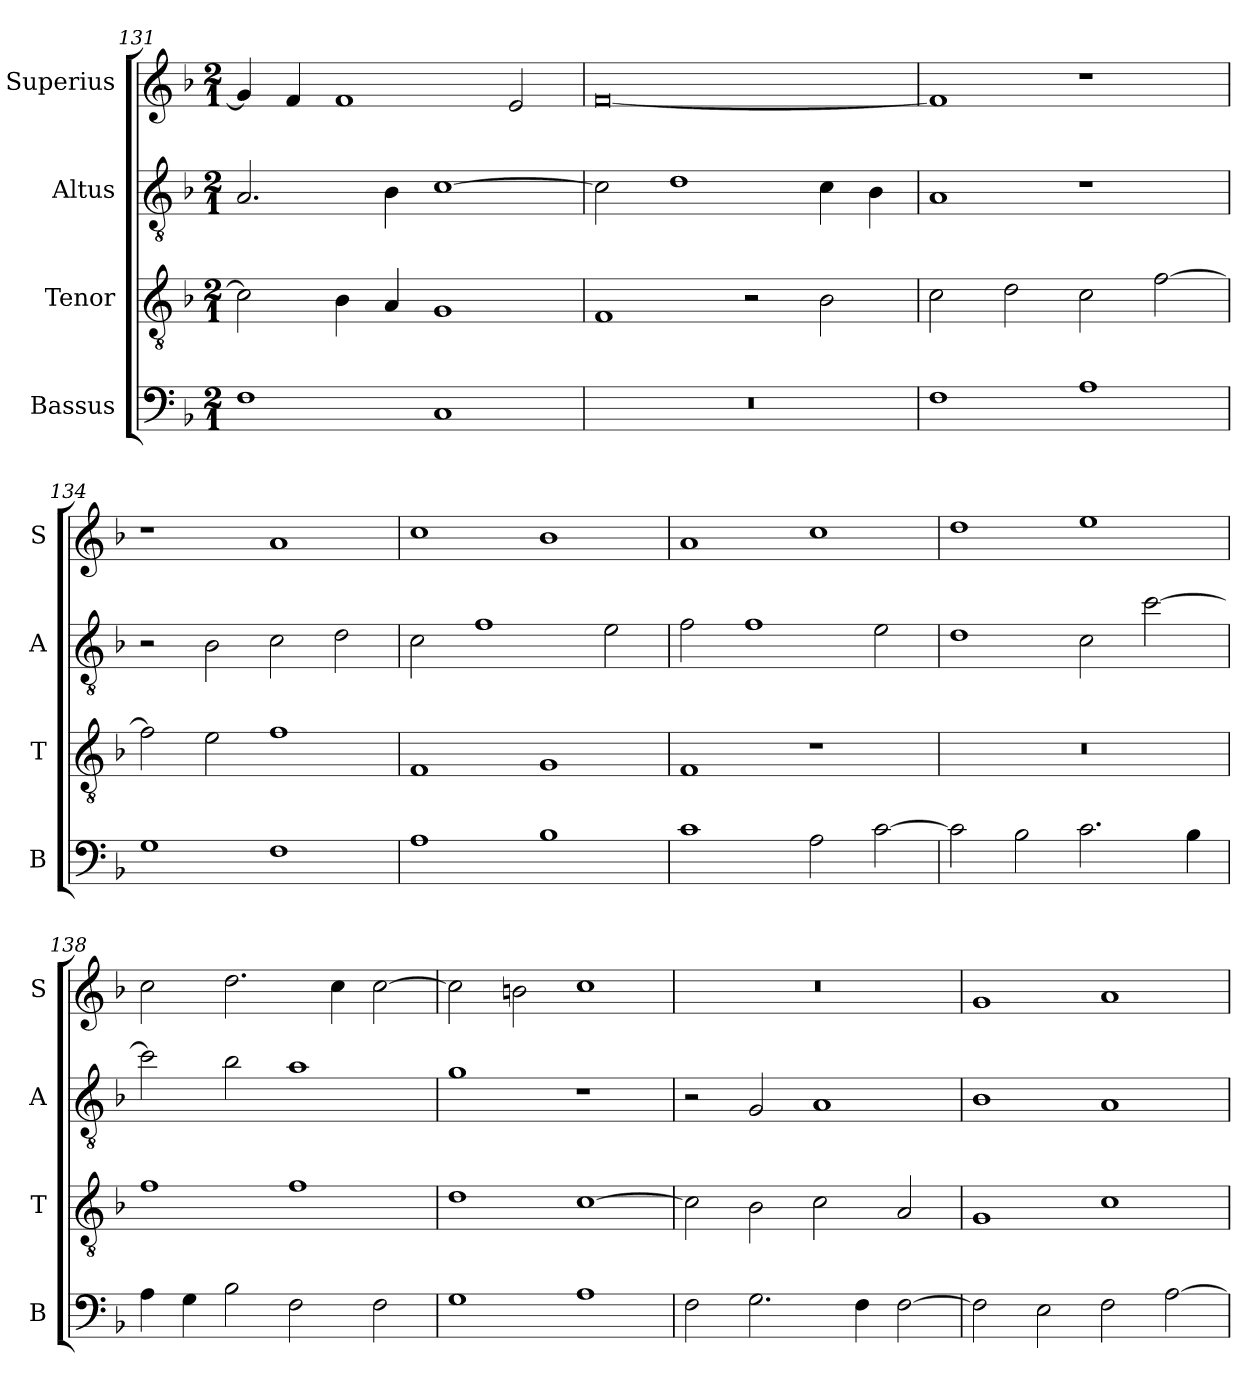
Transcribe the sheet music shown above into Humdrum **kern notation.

**kern	**kern	**kern	**kern
*part4	*part3	*part2	*part1
*staff4	*staff3	*staff2	*staff1
*I"Bassus	*I"Tenor	*I"Altus	*I"Superius
*I'B	*I'T	*I'A	*I'S
*clefF4	*clefGv2	*clefGv2	*clefG2
*k[b-]	*k[b-]	*k[b-]	*k[b-]
*F:	*F:	*F:	*F:
*M2/1	*M2/1	*M2/1	*M2/1
=131	=131	=131	=131
1F	2c]	2.A	4g]
.	.	.	4f
.	4B-	.	1f
.	4A	4B-	.
1C	1G	[1c	.
.	.	.	2e
=132	=132	=132	=132
0r	1F	2c]	[0f
.	.	1d	.
.	2r	.	.
.	2B-	4c	.
.	.	4B-	.
=133	=133	=133	=133
1F	2c	1A	1f]
.	2d	.	.
1A	2c	1r	1r
.	[2f	.	.
=134	=134	=134	=134
1G	2f]	2r	1r
.	2e	2B-	.
1F	1f	2c	1a
.	.	2d	.
=135	=135	=135	=135
1A	1F	2c	1cc
.	.	1f	.
1B-	1G	.	1b-
.	.	2e	.
=136	=136	=136	=136
1c	1F	2f	1a
.	.	1f	.
2A	1r	.	1cc
[2c	.	2e	.
=137	=137	=137	=137
2c]	0r	1d	1dd
2B-	.	.	.
2.c	.	2c	1ee
.	.	[2cc	.
4B-	.	.	.
=138	=138	=138	=138
4A	1f	2cc]	2cc
4G	.	.	.
2B-	.	2b-	2.dd
2F	1f	1a	.
.	.	.	4cc
2F	.	.	[2cc
=139	=139	=139	=139
1G	1d	1g	2cc]
.	.	.	2bn
1A	[1c	1r	1cc
=140	=140	=140	=140
2F	2c]	2r	0r
2.G	2B-	2G	.
.	2c	1A	.
4F	.	.	.
[2F	2A	.	.
=141	=141	=141	=141
2F]	1G	1B-	1g
2E	.	.	.
2F	1c	1A	1a
[2A	.	.	.
=	=	=	=
*-	*-	*-	*-
